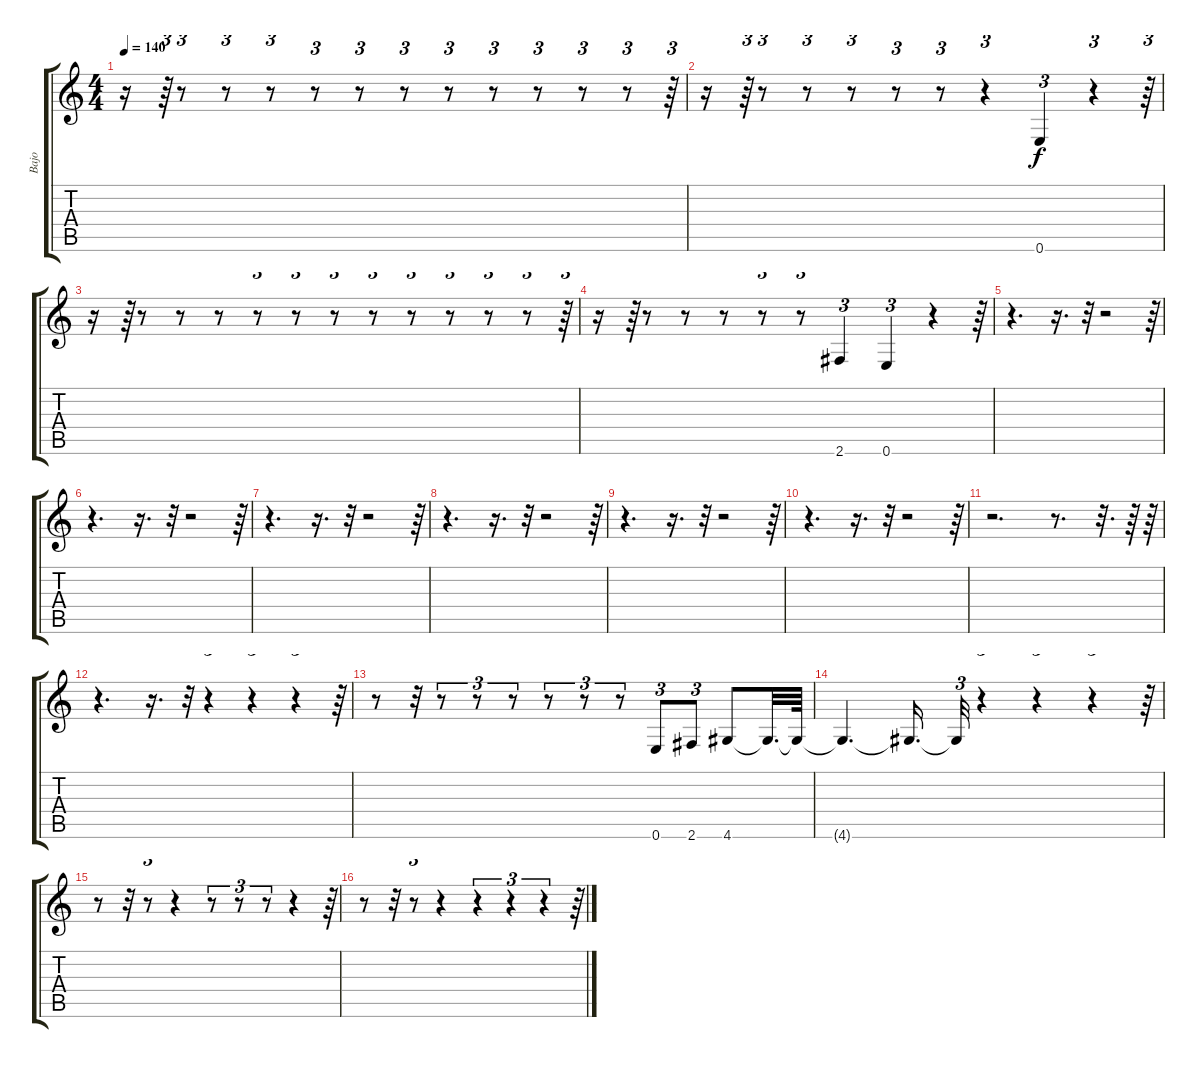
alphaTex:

\track ("Bajo" "Bajo") {instrument electricbasspick}
\staff {score tabs}
\tuning (E4 B3 G3 D3 A2 E2) {hide}
\ts (4 4)
\tempo 140
\clef g2
\ks c
r.16{dy f} r.64{tu (3 2)} r.8{tu (3 2)} r.8{tu (3 2)} r.8{tu (3 2)} r.8{tu (3 2)} r.8{tu (3 2)} r.8{tu (3 2)} r.8{tu (3 2)} r.8{tu (3 2)} r.8{tu (3 2)} r.8{tu (3 2)} r.8{tu (3 2)} r.64{tu (3 2)} |
r.16 r.64{tu (3 2)} r.8{tu (3 2)} r.8{tu (3 2)} r.8{tu (3 2)} r.8{tu (3 2)} r.8{tu (3 2)} r.4{tu (3 2)} 0.6.4{tu (3 2)} r.4{tu (3 2)} r.64{tu (3 2)} |
r.16 r.64{tu (3 2)} r.8{tu (3 2)} r.8{tu (3 2)} r.8{tu (3 2)} r.8{tu (3 2)} r.8{tu (3 2)} r.8{tu (3 2)} r.8{tu (3 2)} r.8{tu (3 2)} r.8{tu (3 2)} r.8{tu (3 2)} r.8{tu (3 2)} r.64{tu (3 2)} |
r.16 r.64{tu (3 2)} r.8{tu (3 2)} r.8{tu (3 2)} r.8{tu (3 2)} r.8{tu (3 2)} r.8{tu (3 2)} 2.6.4{tu (3 2)} 0.6.4{tu (3 2)} r.4{tu (3 2)} r.64{tu (3 2)} |
r.4{d} r.16{d} r.32{tu (3 2)} r.2 r.64{tu (3 2)} |
r.4{d} r.16{d} r.32{tu (3 2)} r.2 r.64{tu (3 2)} |
r.4{d} r.16{d} r.32{tu (3 2)} r.2 r.64{tu (3 2)} |
r.4{d} r.16{d} r.32{tu (3 2)} r.2 r.64{tu (3 2)} |
r.4{d} r.16{d} r.32{tu (3 2)} r.2 r.64{tu (3 2)} |
r.4{d} r.16{d} r.32{tu (3 2)} r.2 r.64{tu (3 2)} |
r.2{d} r.8{d} r.32{d} r.64 r.64{tu (3 2)} |
r.4{d} r.16{d} r.32{tu (3 2)} r.4{tu (3 2)} r.4{tu (3 2)} r.4{tu (3 2)} r.64{tu (3 2)} |
r.8 r.32 r.8{tu (3 2)} r.8{tu (3 2)} r.8{tu (3 2)} r.8{tu (3 2)} r.8{tu (3 2)} r.8{tu (3 2)} 0.6.8{tu (3 2)} 2.6.8{tu (3 2)} 4.6.8 4.6{t}.32{d} 4.6{t}.64 |
4.6{t}.4{d} 4.6{t}.16{d} 4.6{t}.32{tu (3 2)} r.4{tu (3 2)} r.4{tu (3 2)} r.4{tu (3 2)} r.64{tu (3 2)} |
r.8 r.32 r.8{tu (3 2)} r.4 r.8{tu (3 2)} r.8{tu (3 2)} r.8{tu (3 2)} r.4 r.64{tu (3 2)} |
r.8 r.32 r.8{tu (3 2)} r.4 r.4{tu (3 2)} r.4{tu (3 2)} r.4{tu (3 2)} r.64{tu (3 2)}
